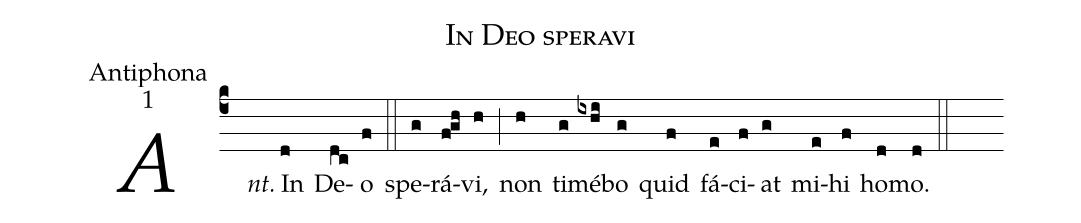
name:In Deo speravi;
office-part:Antiphona;
mode:1;
%%
(c4) <i>Ant.</i>() In(d) De(dc)o(f) (::)
spe(g)rá(f!gh)vi,(h) (;) non(h) ti(g)mé(ixhi)bo(g) quid(f) fá(e)ci(f)at(g) mi(e)hi(f) ho(d)mo.(d) (::)
